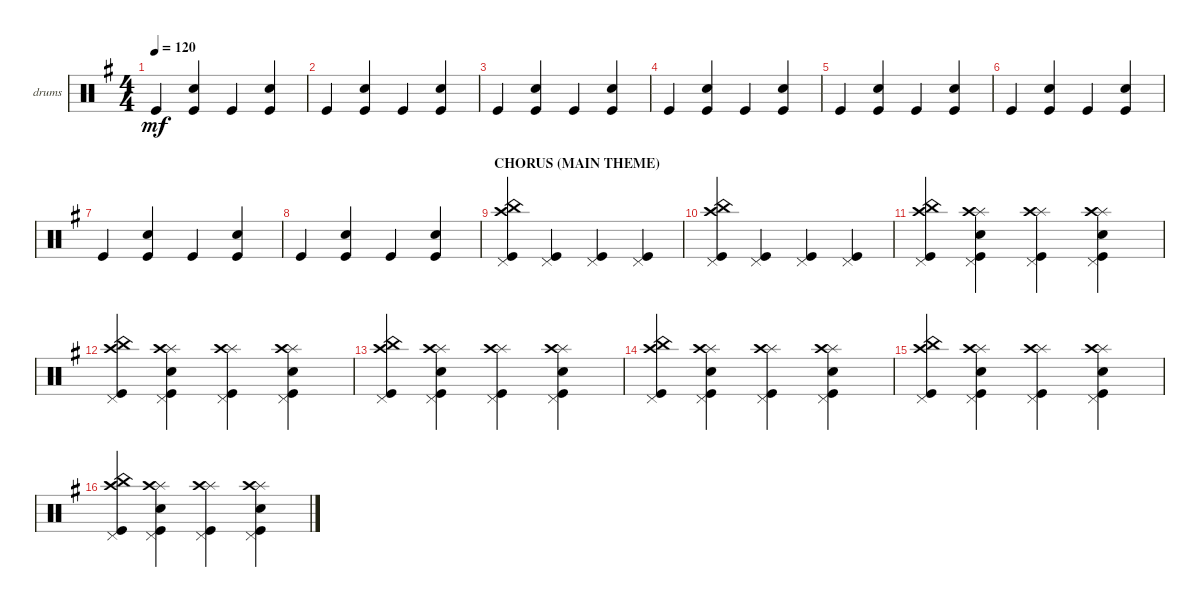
\defaultSystemsLayout 4
\bracketExtendMode groupsimilarinstruments
\firstSystemTrackNameOrientation horizontal
\otherSystemsTrackNameOrientation horizontal
\track ("drums" "drums") {instrument percussion}
\staff {score}
\articulation defaults
\ts (4 4)
\tempo 120
\clef neutral
\scale
1.07945
\ks eminor "Kick (hit)".4{dy mf}
("Kick (hit)" "Snare (hit) 2").4 "Kick (hit)".4 ("Kick (hit)" "Snare (hit) 2").4 |
\scale
0.973518 "Kick (hit)".4 ("Kick (hit)" "Snare (hit) 2").4 "Kick (hit)".4 ("Kick (hit)" "Snare (hit) 2").4 |
\scale
0.973518 "Kick (hit)".4 ("Kick (hit)" "Snare (hit) 2").4 "Kick (hit)".4 ("Kick (hit)" "Snare (hit) 2").4 |
\scale
0.973518 "Kick (hit)".4 ("Kick (hit)" "Snare (hit) 2").4 "Kick (hit)".4 ("Kick (hit)" "Snare (hit) 2").4 |
\scale
1.07945 "Kick (hit)".4 ("Kick (hit)" "Snare (hit) 2").4 "Kick (hit)".4 ("Kick (hit)" "Snare (hit) 2").4 |
\scale
0.973518 "Kick (hit)".4 ("Kick (hit)" "Snare (hit) 2").4 "Kick (hit)".4 ("Kick (hit)" "Snare (hit) 2").4 |
\scale
0.973518 "Kick (hit)".4 ("Kick (hit)" "Snare (hit) 2").4 "Kick (hit)".4 ("Kick (hit)" "Snare (hit) 2").4 |
\scale
0.973518 "Kick (hit)".4 ("Kick (hit)" "Snare (hit) 2").4 "Kick (hit)".4 ("Kick (hit)" "Snare (hit) 2").4 |
\section ("" "CHORUS (MAIN THEME)")
\scale
1.07945 ("Kick (hit)" "China (hit)" "Crash high (hit)" "Pedal Hi-Hat (hit)").4 ("Kick (hit)" "Pedal Hi-Hat (hit)").4 ("Kick (hit)" "Pedal Hi-Hat (hit)").4 ("Kick (hit)" "Pedal Hi-Hat (hit)").4 |
\scale
0.973518 ("Kick (hit)" "China (hit)" "Crash high (hit)" "Pedal Hi-Hat (hit)").4 ("Kick (hit)" "Pedal Hi-Hat (hit)").4 ("Kick (hit)" "Pedal Hi-Hat (hit)").4 ("Kick (hit)" "Pedal Hi-Hat (hit)").4 |
\scale
0.973518 ("Kick (hit)" "China (hit)" "Crash high (hit)" "Pedal Hi-Hat (hit)").4 ("Kick (hit)" "Pedal Hi-Hat (hit)" "Snare (hit) 2" "Splash (hit)" "Crash high (hit)").4 ("Kick (hit)" "Pedal Hi-Hat (hit)" "Splash (hit)" "Crash high (hit)").4 ("Kick (hit)" "Pedal Hi-Hat (hit)" "Snare (hit) 2" "Splash (hit)" "Crash high (hit)").4 |
\scale
0.973518 ("Kick (hit)" "China (hit)" "Crash high (hit)" "Pedal Hi-Hat (hit)").4 ("Kick (hit)" "Pedal Hi-Hat (hit)" "Snare (hit) 2" "Splash (hit)" "Crash high (hit)").4 ("Kick (hit)" "Pedal Hi-Hat (hit)" "Splash (hit)" "Crash high (hit)").4 ("Kick (hit)" "Pedal Hi-Hat (hit)" "Snare (hit) 2" "Splash (hit)" "Crash high (hit)").4 |
\scale
1.07945 ("Kick (hit)" "China (hit)" "Crash high (hit)" "Pedal Hi-Hat (hit)").4 ("Kick (hit)" "Pedal Hi-Hat (hit)" "Snare (hit) 2" "Splash (hit)" "Crash high (hit)").4 ("Kick (hit)" "Pedal Hi-Hat (hit)" "Splash (hit)" "Crash high (hit)").4 ("Kick (hit)" "Pedal Hi-Hat (hit)" "Snare (hit) 2" "Splash (hit)" "Crash high (hit)").4 |
\scale
0.973518 ("Kick (hit)" "China (hit)" "Crash high (hit)" "Pedal Hi-Hat (hit)").4 ("Kick (hit)" "Pedal Hi-Hat (hit)" "Snare (hit) 2" "Splash (hit)" "Crash high (hit)").4 ("Kick (hit)" "Pedal Hi-Hat (hit)" "Splash (hit)" "Crash high (hit)").4 ("Kick (hit)" "Pedal Hi-Hat (hit)" "Snare (hit) 2" "Splash (hit)" "Crash high (hit)").4 |
\scale
0.973518 ("Kick (hit)" "China (hit)" "Crash high (hit)" "Pedal Hi-Hat (hit)").4 ("Kick (hit)" "Pedal Hi-Hat (hit)" "Snare (hit) 2" "Splash (hit)" "Crash high (hit)").4 ("Kick (hit)" "Pedal Hi-Hat (hit)" "Splash (hit)" "Crash high (hit)").4 ("Kick (hit)" "Pedal Hi-Hat (hit)" "Snare (hit) 2" "Splash (hit)" "Crash high (hit)").4 |
\scale
0.973518 ("Kick (hit)" "China (hit)" "Crash high (hit)" "Pedal Hi-Hat (hit)").4 ("Kick (hit)" "Pedal Hi-Hat (hit)" "Snare (hit) 2" "Splash (hit)" "Crash high (hit)").4 ("Kick (hit)" "Pedal Hi-Hat (hit)" "Splash (hit)" "Crash high (hit)").4 ("Kick (hit)" "Pedal Hi-Hat (hit)" "Snare (hit) 2" "Splash (hit)" "Crash high (hit)").4
